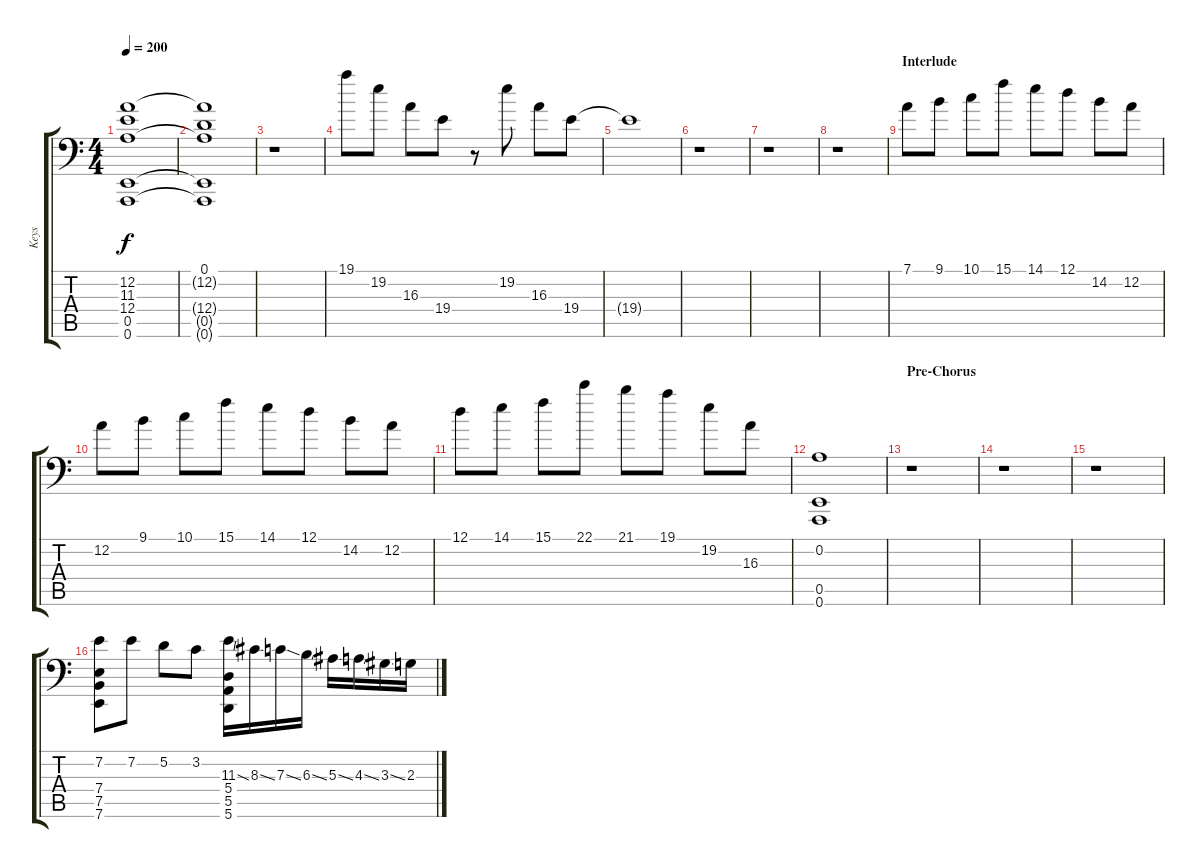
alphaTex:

\track ("Keys" "Keys") {instrument acousticgrandpiano}
\staff {score tabs}
\tuning (D4 A3 F3 A2 E2 A1) {hide}
\ts (4 4)
\tempo 200
\clef f4
\ks c
(12.2 11.3 12.4 0.5 0.6).1{dy f} |
(0.1 12.2{t} 12.4{t} 0.5{t} 0.6{t}).1 |
r.1 |
19.1.8 19.2.8 16.3.8 19.4.8 r.8 19.2.8 16.3.8 19.4.8 |
19.4{t}.1 |
r.1 |
r.1 |
r.1 |
\section ("" "Interlude")
7.1.8 9.1.8 10.1.8 15.1.8 14.1.8 12.1.8 14.2.8 12.2.8 |
12.2.8 9.1.8 10.1.8 15.1.8 14.1.8 12.1.8 14.2.8 12.2.8 |
12.1.8 14.1.8 15.1.8 22.1.8 21.1.8 19.1.8 19.2.8 16.3.8 |
(0.2 0.5 0.6).1 |
\section ("" "Pre-Chorus")
r.1 |
r.1 |
r.1 |
(7.2 7.4 7.5 7.6).8 7.2.8 5.2.8 3.2.8 (11.3{ss} 5.4 5.5 5.6).16 8.3{ss}.16 7.3{ss}.16 6.3{ss}.16 5.3{ss}.16 4.3{ss}.16 3.3{ss}.16 2.3.16
